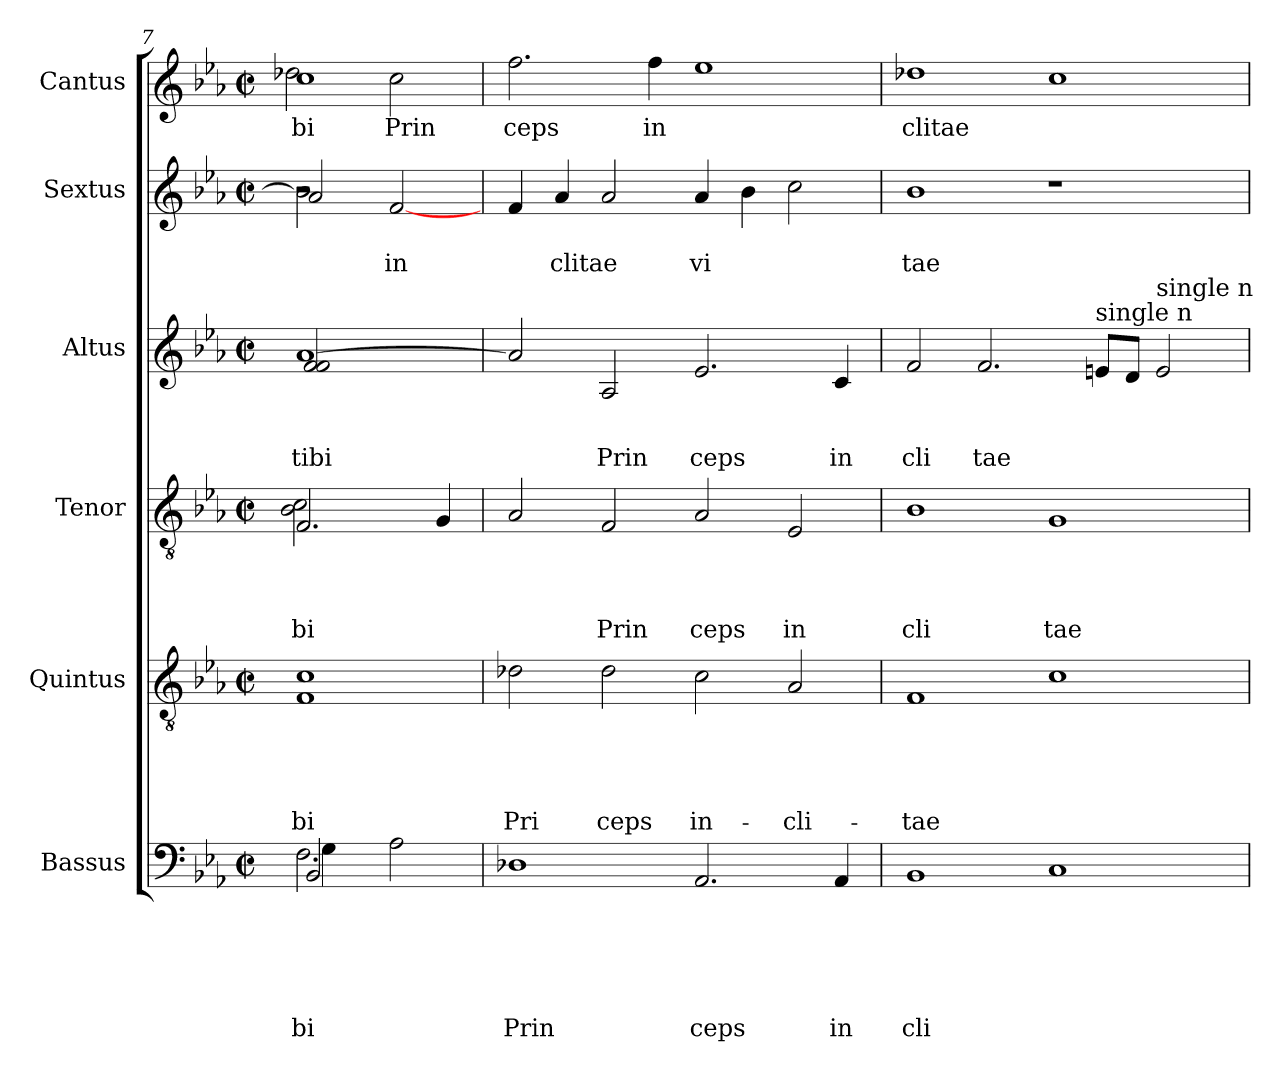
**kern	**text	**text	**text	**text	**text	**text	**kern	**text	**text	**text	**text	**text	**kern	**text	**text	**text	**text	**kern	**text	**text	**text	**kern	**text	**text	**kern	**text
*part6	*part6	*part6	*part6	*part6	*part6	*part6	*part5	*part5	*part5	*part5	*part5	*part5	*part4	*part4	*part4	*part4	*part4	*part3	*part3	*part3	*part3	*part2	*part2	*part2	*part1	*part1
*staff6	*staff6	*staff6	*staff6	*staff6	*staff6	*staff6	*staff5	*staff5	*staff5	*staff5	*staff5	*staff5	*staff4	*staff4	*staff4	*staff4	*staff4	*staff3	*staff3	*staff3	*staff3	*staff2	*staff2	*staff2	*staff1	*staff1
*I"Bassus	*	*	*	*	*	*	*I"Quintus	*	*	*	*	*	*I"Tenor	*	*	*	*	*I"Altus	*	*	*	*I"Sextus	*	*	*I"Cantus	*
*clefF4	*	*	*	*	*	*	*clefGv2	*	*	*	*	*	*clefGv2	*	*	*	*	*clefG2	*	*	*	*clefG2	*	*	*clefG2	*
*k[b-e-a-]	*	*	*	*	*	*	*k[b-e-a-]	*	*	*	*	*	*k[b-e-a-]	*	*	*	*	*k[b-e-a-]	*	*	*	*k[b-e-a-]	*	*	*k[b-e-a-]	*
*E-:	*	*	*	*	*	*	*E-:	*	*	*	*	*	*E-:	*	*	*	*	*E-:	*	*	*	*E-:	*	*	*E-:	*
*M2/2	*	*	*	*	*	*	*M2/2	*	*	*	*	*	*M2/2	*	*	*	*	*M2/2	*	*	*	*M2/2	*	*	*M2/2	*
*met(c|)	*	*	*	*	*	*	*met(c|)	*	*	*	*	*	*met(c|)	*	*	*	*	*met(c|)	*	*	*	*met(c|)	*	*	*met(c|)	*
=7	=7	=7	=7	=7	=7	=7	=7	=7	=7	=7	=7	=7	=7	=7	=7	=7	=7	=7	=7	=7	=7	=7	=7	=7	=7	=7
*^	*	*	*	*	*	*	*	*	*	*	*	*	*	*	*	*	*	*	*	*	*	*	*	*	*	*
*	*^	*	*	*	*	*	*	*	*	*	*	*	*	*	*	*	*	*	*	*	*	*	*	*	*	*	*
!	!	!	!	!	!	!	!	!LO:LY:b	!	!	!	!	!	!LO:LY:b	!	!	!	!	!LO:LY:b	!	!	!	!LO:LY:b	!	!	!	!	!LO:LY:b
*	*	*	*	*	*	*	*	*	*	*	*	*	*	*	*^	*	*	*	*	*^	*	*	*	*^	*	*	*^	*
*	*	*	*	*	*	*	*	*	*	*	*	*	*	*	*	*	*	*	*	*	*	*	*	*	*	*	*^	*	*	*	*	*
2.F\	2BB-/	4G\	.	.	.	.	.	bi	1F 1c	.	.	.	.	-bi	2.F/	2B-\ 2c\	.	.	.	bi	[<1a-	2f/ 2f/	.	.	tibi	2b-\]	2a-/	2r	.	.	1cc	2dd-X\	bi
.	.	4ryy	.	.	.	.	.	.	.	.	.	.	.	.	.	.	.	.	.	.	.	.	.	.	.	.	.	.	.	.	.	.	.
!	!	!	!	!	!	!	!	!	!	!	!	!	!	!	!	!	!	!	!	!	!	!	!	!	!	!	!	!	!	!LO:LY:b	!	!	!LO:LY:b
.	2ryy	2A-\	.	.	.	.	.	.	.	.	.	.	.	.	.	2ryy	.	.	.	.	.	2ryy	.	.	.	2ryy	2ryy	[<2f/	.	in	.	2cc\	Prin
4ryy	.	.	.	.	.	.	.	.	.	.	.	.	.	.	4G/	.	.	.	.	.	.	.	.	.	.	.	.	.	.	.	.	.	.
*	*	*	*	*	*	*	*	*	*	*	*	*	*	*	*v	*v	*	*	*	*	*	*	*	*	*	*v	*v	*v	*	*	*v	*v	*
*v	*v	*v	*	*	*	*	*	*	*	*	*	*	*	*	*	*	*	*	*	*v	*v	*	*	*	*	*	*	*	*
=8	=8	=8	=8	=8	=8	=8	=8	=8	=8	=8	=8	=8	=8	=8	=8	=8	=8	=8	=8	=8	=8	=8	=8	=8	=8	=8
!	!	!	!	!	!	!LO:LY:b	!	!	!	!	!	!LO:LY:b	!	!	!	!	!	!	!	!	!	!	!	!	!	!LO:LY:b
1D-X	.	.	.	.	.	Prin	2d-X\	.	.	.	.	Pri	2A-/	.	.	.	.	2a-/]	.	.	.	4f/	.	.	2.ff\	ceps
!	!	!	!	!	!	!	!	!	!	!	!	!	!	!	!	!	!	!	!	!	!	!	!	!LO:LY:b	!	!
.	.	.	.	.	.	.	.	.	.	.	.	.	.	.	.	.	.	.	.	.	.	4a-/	.	clitae	.	.
!	!	!	!	!	!	!	!	!	!	!	!	!LO:LY:b	!	!	!	!	!LO:LY:b	!	!	!	!LO:LY:b	!	!	!	!	!
.	.	.	.	.	.	.	2d-\	.	.	.	.	ceps	2F/	.	.	.	Prin	2A-/	.	.	Prin	2a-/	.	.	.	.
!	!	!	!	!	!	!	!	!	!	!	!	!	!	!	!	!	!	!	!	!	!	!	!	!	!	!LO:LY:b
.	.	.	.	.	.	.	.	.	.	.	.	.	.	.	.	.	.	.	.	.	.	.	.	.	4ff\	in
!	!	!	!	!	!	!LO:LY:b	!	!	!	!	!	!LO:LY:b	!	!	!	!	!LO:LY:b	!	!	!	!LO:LY:b	!	!	!LO:LY:b	!	!
2.AA-/	.	.	.	.	.	ceps	2c\	.	.	.	.	in-	2A-/	.	.	.	ceps	2.e-/	.	.	ceps	4a-/	.	vi	1ee-	.
.	.	.	.	.	.	.	.	.	.	.	.	.	.	.	.	.	.	.	.	.	.	4b-\	.	.	.	.
!	!	!	!	!	!	!	!	!	!	!	!	!LO:LY:b	!	!	!	!	!LO:LY:b	!	!	!	!	!	!	!	!	!
.	.	.	.	.	.	.	2A-/	.	.	.	.	-cli-	2E-/	.	.	.	in	.	.	.	.	2cc\	.	.	.	.
!	!	!	!	!	!	!LO:LY:b	!	!	!	!	!	!	!	!	!	!	!	!	!	!	!LO:LY:b	!	!	!	!	!
4AA-/	.	.	.	.	.	in	.	.	.	.	.	.	.	.	.	.	.	4c/	.	.	in	.	.	.	.	.
=9	=9	=9	=9	=9	=9	=9	=9	=9	=9	=9	=9	=9	=9	=9	=9	=9	=9	=9	=9	=9	=9	=9	=9	=9	=9	=9
!	!	!	!	!	!	!LO:LY:b	!	!	!	!	!	!LO:LY:b	!	!	!	!	!LO:LY:b	!	!	!	!LO:LY:b	!	!	!LO:LY:b	!	!LO:LY:b
1BB-	.	.	.	.	.	cli	1F	.	.	.	.	-tae	1B-	.	.	.	cli	2f/	.	.	cli	1b-	.	tae	1dd-X	clitae
!	!	!	!	!	!	!	!	!	!	!	!	!	!	!	!	!	!	!	!	!	!LO:LY:b	!	!	!	!	!
.	.	.	.	.	.	.	.	.	.	.	.	.	.	.	.	.	.	2.f/	.	.	tae	.	.	.	.	.
!	!	!	!	!	!	!	!	!	!	!	!	!	!	!	!	!	!LO:LY:b	!	!	!	!	!	!	!	!	!
1C	.	.	.	.	.	.	1c	.	.	.	.	.	1G	.	.	.	tae	.	.	.	.	1r	.	.	1cc	.
!	!	!	!	!	!	!	!	!	!	!	!	!	!	!	!	!	!	!LO:TX:a:t=single n	!	!	!	!	!	!	!	!
.	.	.	.	.	.	.	.	.	.	.	.	.	.	.	.	.	.	8e/L	.	.	.	.	.	.	.	.
.	.	.	.	.	.	.	.	.	.	.	.	.	.	.	.	.	.	8d/J	.	.	.	.	.	.	.	.
!	!	!	!	!	!	!	!	!	!	!	!	!	!	!	!	!	!	!LO:TX:a:t=single n	!	!	!	!	!	!	!	!
.	.	.	.	.	.	.	.	.	.	.	.	.	.	.	.	.	.	2e/	.	.	.	.	.	.	.	.
=	=	=	=	=	=	=	=	=	=	=	=	=	=	=	=	=	=	=	=	=	=	=	=	=	=	=
*-	*-	*-	*-	*-	*-	*-	*-	*-	*-	*-	*-	*-	*-	*-	*-	*-	*-	*-	*-	*-	*-	*-	*-	*-	*-	*-
